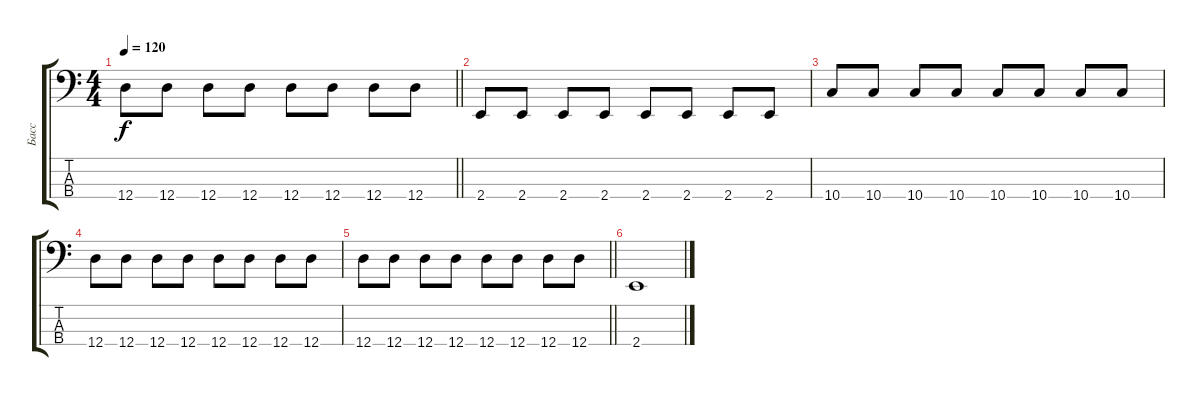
\track ("Басс" "Басс") {instrument electricbassfinger}
\staff {score tabs}
\tuning (G2 D2 A1 D1) {hide}
\ts (4 4)
\tempo 120
\clef f4
\barLineRight lightlight
\ks c
12.4.8{dy f} 12.4.8 12.4.8 12.4.8 12.4.8 12.4.8 12.4.8 12.4.8 |
2.4.8 2.4.8 2.4.8 2.4.8 2.4.8 2.4.8 2.4.8 2.4.8 |
10.4.8 10.4.8 10.4.8 10.4.8 10.4.8 10.4.8 10.4.8 10.4.8 |
12.4.8 12.4.8 12.4.8 12.4.8 12.4.8 12.4.8 12.4.8 12.4.8 |
\barLineRight lightlight
12.4.8 12.4.8 12.4.8 12.4.8 12.4.8 12.4.8 12.4.8 12.4.8 |
2.4.1
